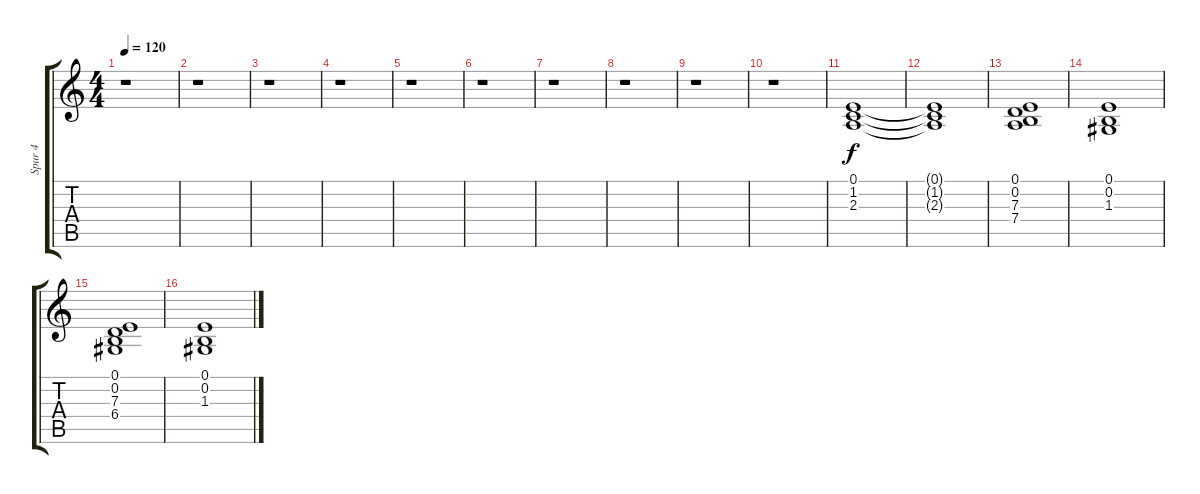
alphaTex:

\track ("Spur 4" "Spur 4") {instrument stringensemble2}
\staff {score tabs}
\tuning (E4 B3 G3 D3 A2 E2) {hide}
\ts (4 4)
\tempo 120
\clef g2
\ks c
r.1{dy f instrument stringensemble2} |
r.1 |
r.1 |
r.1 |
r.1 |
r.1 |
r.1 |
r.1 |
r.1 |
r.1 |
(0.1 1.2 2.3).1 |
(0.1{t} 1.2{t} 2.3{t}).1 |
(0.1 0.2 7.3 7.4).1 |
(0.1 0.2 1.3).1 |
(0.1 0.2 7.3 6.4).1 |
(0.1 0.2 1.3).1
